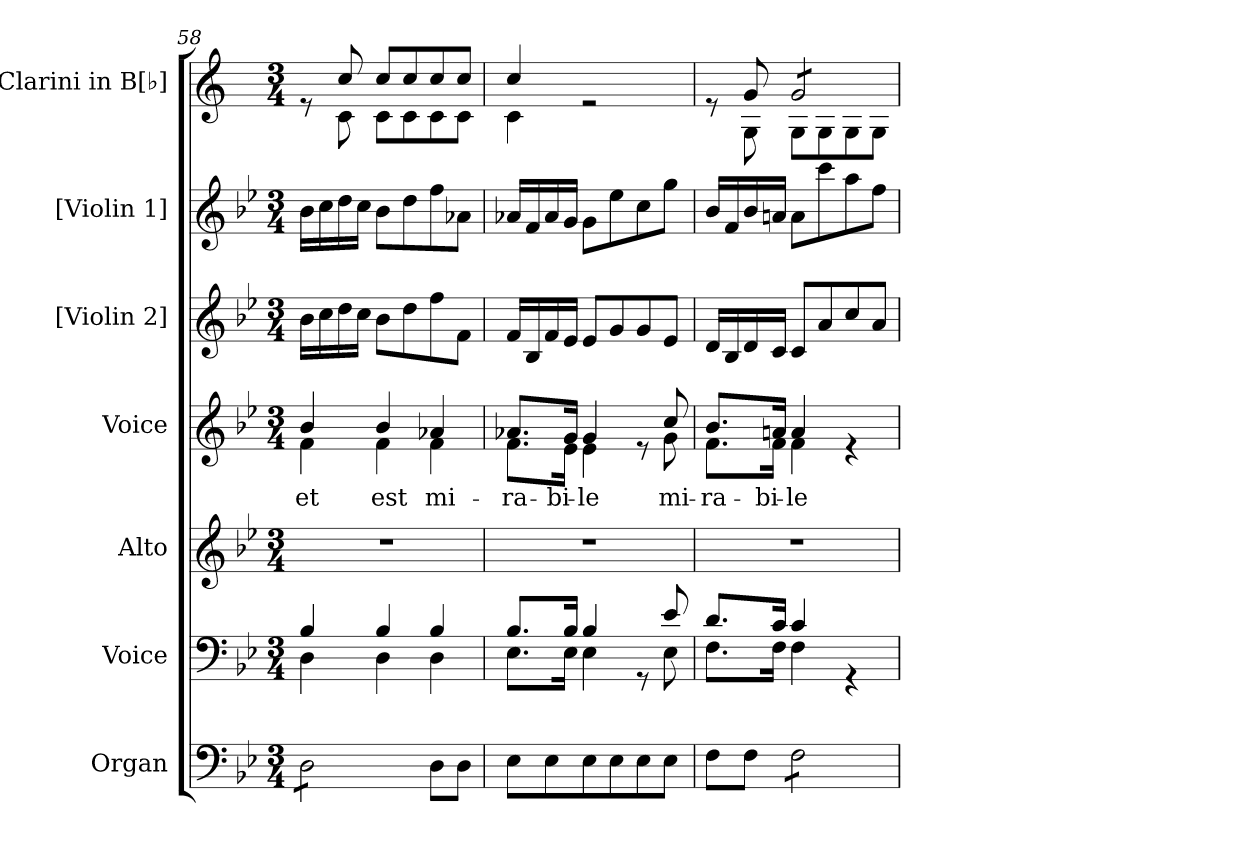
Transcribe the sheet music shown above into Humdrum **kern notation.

**kern	**kern	**kern	**kern	**text	**kern	**kern	**kern
*part7	*part6	*part5	*part4	*part4	*part3	*part2	*part1
*staff7	*staff6	*staff5	*staff4	*staff4	*staff3	*staff2	*staff1
*I"Organ	*I"Voice	*I"Alto	*I"Voice	*	*I"[Violin 2]	*I"[Violin 1]	*I"Clarini in B[♭]
*	*	*I'A	*	*	*I'Vln	*I'Vln	*
*clefF4	*clefF4	*clefG2	*clefG2	*	*clefG2	*clefG2	*clefG2
*	*	*	*	*	*	*	*ITrd1c2
*k[b-e-]	*k[b-e-]	*k[b-e-]	*k[b-e-]	*	*k[b-e-]	*k[b-e-]	*k[b-e-]
*M3/4	*M3/4	*M3/4	*M3/4	*	*M3/4	*M3/4	*M3/4
=58	=58	=58	=58	=58	=58	=58	=58
*	*^	*	*	*	*	*	*
!	!	!	!	!	!LO:LY:b	!	!	!
*	*	*	*	*^	*	*	*	*^
*tremolo	*	*	*	*	*	*	*	*	*	*
8D\L	4B-/	4D\	2.r	4b-/	4f\	et	16b-\LL	16b-\LL	8re	8ryy
.	.	.	.	.	.	.	16cc\	16cc\	.	.
8D\	.	.	.	.	.	.	16dd\	16dd\	8b-/	8B-\
.	.	.	.	.	.	.	16cc\JJ	16cc\JJ	.	.
!	!	!	!	!	!	!LO:LY:b	!	!	!	!
8D\	4B-/	4D\	.	4b-/	4f\	est	8b-\L	8b-\L	8b-/L	8B-\L
8D\J	.	.	.	.	.	.	8dd\	8dd\	8b-/	8B-\
*Xtremolo	*	*	*	*	*	*	*	*	*	*
!	!	!	!	!	!	!LO:LY:b	!	!	!	!
8D\L	4B-/	4D\	.	4a-X/	4f\	mi-	8ff\	8ff\	8b-/	8B-\
8D\J	.	.	.	.	.	.	8f\J	8a-X\J	8b-/J	8B-\J
=59	=59	=59	=59	=59	=59	=59	=59	=59	=59	=59
!	!	!	!	!	!	!LO:LY:b	!	!	!	!
8E-\L	8.B-/L	8.E-\L	2.r	8.a-X/L	8.f\L	-ra-	16f/LL	16a-X/LL	4b-/	4B-\
.	.	.	.	.	.	.	16B-/	16f/	.	.
8E-\	.	.	.	.	.	.	16f/	16a-/	.	.
!	!	!	!	!	!	!LO:LY:b	!	!	!	!
.	16B-/Jk	16E-\Jk	.	16g/Jk	16e-\Jk	-bi-	16e-/JJ	16g/JJ	.	.
!	!	!	!	!	!	!LO:LY:b	!	!	!	!
8E-\	4B-/	4E-\	.	4g/	4e-\	-le	8e-/L	8g\L	2re	2ryy
8E-\	.	.	.	.	.	.	8g/	8ee-\	.	.
8E-\	8rGG	8ryy	.	8re	8ryy	.	8g/	8cc\	.	.
!	!	!	!	!	!	!LO:LY:b	!	!	!	!
8E-\J	8e-/	8E-\	.	8cc/	8g\	mi-	8e-/J	8gg\J	.	.
!!LO:PB:g=z	!!
=60	=60	=60	=60	=60	=60	=60	=60	=60	=60	=60
!	!	!	!	!	!	!LO:LY:b	!	!	!	!
8F\L	8.d/L	8.F\L	2.r	8.b-/L	8.f\L	-ra-	16d/LL	16b-/LL	8re	8ryy
.	.	.	.	.	.	.	16B-/	16f/	.	.
8F\J	.	.	.	.	.	.	16d/	16b-/	8f/	8F\
!	!	!	!	!	!	!LO:LY:b	!	!	!	!
.	16c/Jk	16F\Jk	.	16an/Jk	16f\Jk	-bi-	16c/JJ	16an/JJ	.	.
!	!	!	!	!	!	!LO:LY:b	!	!	!	!
*tremolo	*	*	*	*	*	*	*	*	*	*
*	*	*	*	*	*	*	*	*	*tremolo	*
8F\L	4c/	4F\	.	4a/	4f\	-le	8c/L	8a\L	8f/L	8F\L
8F\	.	.	.	.	.	.	8a/	8ccc\	8f/	8F\
8F\	4rGG	4ryy	.	4re	4ryy	.	8cc/	8aa\	8f/	8F\
8F\J	.	.	.	.	.	.	8a/J	8ff\J	8f/J	8F\J
*	*	*	*	*	*	*	*	*	*Xtremolo	*
*Xtremolo	*	*	*	*	*	*	*	*	*	*
*	*v	*v	*	*v	*v	*	*	*	*v	*v
=	=	=	=	=	=	=	=
*-	*-	*-	*-	*-	*-	*-	*-
